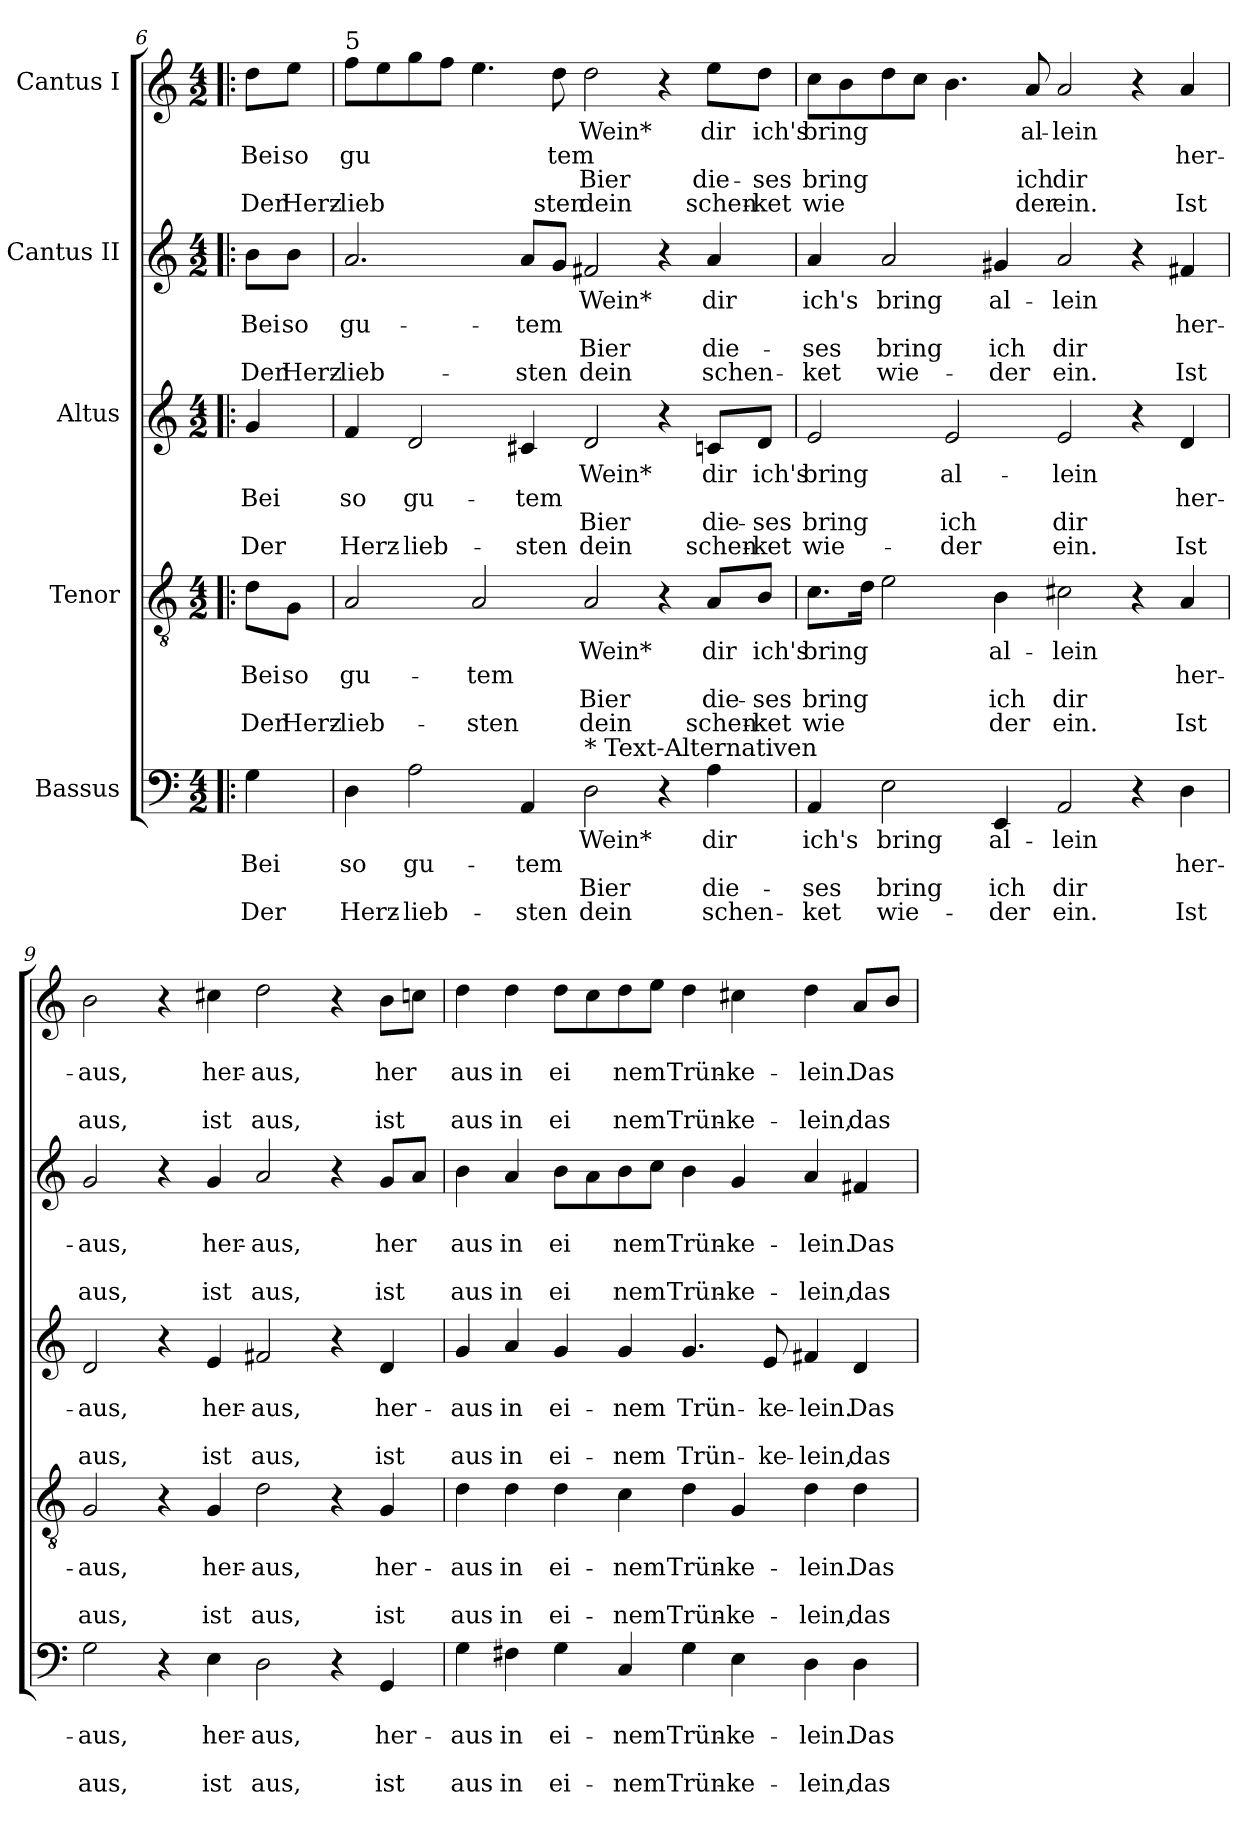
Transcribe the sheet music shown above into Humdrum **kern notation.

**kern	**text	**text	**text	**text	**kern	**text	**text	**text	**text	**kern	**text	**text	**text	**text	**kern	**text	**text	**text	**text	**kern	**text	**text	**text	**text
*part5	*part5	*part5	*part5	*part5	*part4	*part4	*part4	*part4	*part4	*part3	*part3	*part3	*part3	*part3	*part2	*part2	*part2	*part2	*part2	*part1	*part1	*part1	*part1	*part1
*staff5	*staff5	*staff5	*staff5	*staff5	*staff4	*staff4	*staff4	*staff4	*staff4	*staff3	*staff3	*staff3	*staff3	*staff3	*staff2	*staff2	*staff2	*staff2	*staff2	*staff1	*staff1	*staff1	*staff1	*staff1
*I"Bassus	*	*	*	*	*I"Tenor	*	*	*	*	*I"Altus	*	*	*	*	*I"Cantus II	*	*	*	*	*I"Cantus I	*	*	*	*
*clefF4	*	*	*	*	*clefGv2	*	*	*	*	*clefG2	*	*	*	*	*clefG2	*	*	*	*	*clefG2	*	*	*	*
*k[]	*	*	*	*	*k[]	*	*	*	*	*k[]	*	*	*	*	*k[]	*	*	*	*	*k[]	*	*	*	*
*M4/2	*	*	*	*	*M4/2	*	*	*	*	*M4/2	*	*	*	*	*M4/2	*	*	*	*	*M4/2	*	*	*	*
=6!|:	=6!|:	=6!|:	=6!|:	=6!|:	=6!|:	=6!|:	=6!|:	=6!|:	=6!|:	=6!|:	=6!|:	=6!|:	=6!|:	=6!|:	=6!|:	=6!|:	=6!|:	=6!|:	=6!|:	=6!|:	=6!|:	=6!|:	=6!|:	=6!|:
!	!	!LO:LY:b	!	!LO:LY:b	!	!	!LO:LY:b	!	!LO:LY:b	!	!	!LO:LY:b	!	!LO:LY:b	!	!	!LO:LY:b	!	!LO:LY:b	!	!	!LO:LY:b	!	!LO:LY:b
4G\	.	Bei	.	Der	8d\L	.	Bei	.	Der	4g/	.	Bei	.	Der	8b\L	.	Bei	.	Der	8dd\L	.	Bei	.	Der
!	!	!	!	!	!	!	!LO:LY:b	!	!LO:LY:b	!	!	!	!	!	!	!	!LO:LY:b	!	!LO:LY:b	!	!	!LO:LY:b	!	!LO:LY:b
.	.	.	.	.	8G\J	.	so	.	Herz-	.	.	.	.	.	8b\J	.	so	.	Herz-	8ee\J	.	so	.	Herz-
=7	=7	=7	=7	=7	=7	=7	=7	=7	=7	=7	=7	=7	=7	=7	=7	=7	=7	=7	=7	=7	=7	=7	=7	=7
!	!	!	!	!	!	!	!	!	!	!	!	!	!	!	!	!	!	!	!	!LO:TX:a:t=5	!	!	!	!
!	!	!LO:LY:b	!	!LO:LY:b	!	!	!LO:LY:b	!	!LO:LY:b	!	!	!LO:LY:b	!	!LO:LY:b	!	!	!LO:LY:b	!	!LO:LY:b	!	!	!LO:LY:b	!	!LO:LY:b
4D\	.	so	.	Herz-	2A/	.	gu-	.	lieb-	4f/	.	so	.	Herz-	2.a/	.	gu-	.	lieb-	8ff\L	.	gu	.	lieb
.	.	.	.	.	.	.	.	.	.	.	.	.	.	.	.	.	.	.	.	8ee\	.	.	.	.
!	!	!LO:LY:b	!	!LO:LY:b	!	!	!	!	!	!	!	!LO:LY:b	!	!LO:LY:b	!	!	!	!	!	!	!	!	!	!
2A\	.	gu-	.	lieb-	.	.	.	.	.	2d/	.	gu-	.	lieb-	.	.	.	.	.	8gg\	.	.	.	.
.	.	.	.	.	.	.	.	.	.	.	.	.	.	.	.	.	.	.	.	8ff\J	.	.	.	.
!	!	!	!	!	!	!	!LO:LY:b	!	!LO:LY:b	!	!	!	!	!	!	!	!	!	!	!	!	!	!	!
.	.	.	.	.	2A/	.	tem	.	sten	.	.	.	.	.	.	.	.	.	.	4.ee\	.	.	.	.
!	!	!LO:LY:b	!	!LO:LY:b	!	!	!	!	!	!	!	!LO:LY:b	!	!LO:LY:b	!	!	!LO:LY:b	!	!LO:LY:b	!	!	!	!	!
4AA/	.	tem	.	sten	.	.	.	.	.	4c#X/	.	tem	.	sten	8a/L	.	tem	.	sten	.	.	.	.	.
!	!	!	!	!	!	!	!	!	!	!	!	!	!	!	!	!	!	!	!	!	!	!LO:LY:b	!	!LO:LY:b
.	.	.	.	.	.	.	.	.	.	.	.	.	.	.	8g/J	.	.	.	.	8dd\	.	tem	.	sten
!LO:TX:a:t=* Text-Alternativen	!	!	!	!	!	!	!	!	!	!	!	!	!	!	!	!	!	!	!	!	!	!	!	!
!	!LO:LY:b	!	!LO:LY:b	!LO:LY:b	!	!LO:LY:b	!	!LO:LY:b	!LO:LY:b	!	!LO:LY:b	!	!LO:LY:b	!LO:LY:b	!	!LO:LY:b	!	!LO:LY:b	!LO:LY:b	!	!LO:LY:b	!	!LO:LY:b	!LO:LY:b
2D\	Wein*	.	Bier	dein	2A/	Wein*	.	Bier	dein	2d/	Wein*	.	Bier	dein	2f#X/	Wein*	.	Bier	dein	2dd\	Wein*	.	Bier	dein
4r	.	.	.	.	4r	.	.	.	.	4r	.	.	.	.	4r	.	.	.	.	4r	.	.	.	.
!	!LO:LY:b	!	!LO:LY:b	!LO:LY:b	!	!LO:LY:b	!	!LO:LY:b	!LO:LY:b	!	!LO:LY:b	!	!LO:LY:b	!LO:LY:b	!	!LO:LY:b	!	!LO:LY:b	!LO:LY:b	!	!LO:LY:b	!	!LO:LY:b	!LO:LY:b
4A\	dir	.	die-	schen-	8A/L	dir	.	die-	schen-	8cn/L	dir	.	die-	schen-	4a/	dir	.	die-	schen-	8ee\L	dir	.	die-	schen-
!	!	!	!	!	!	!LO:LY:b	!	!LO:LY:b	!LO:LY:b	!	!LO:LY:b	!	!LO:LY:b	!LO:LY:b	!	!	!	!	!	!	!LO:LY:b	!	!LO:LY:b	!LO:LY:b
.	.	.	.	.	8B/J	ich's	.	ses	ket	8d/J	ich's	.	ses	ket	.	.	.	.	.	8dd\J	ich's	.	ses	ket
!!LO:PB:g=z
=8	=8	=8	=8	=8	=8	=8	=8	=8	=8	=8	=8	=8	=8	=8	=8	=8	=8	=8	=8	=8	=8	=8	=8	=8
!	!LO:LY:b	!	!LO:LY:b	!LO:LY:b	!	!LO:LY:b	!	!LO:LY:b	!LO:LY:b	!	!LO:LY:b	!	!LO:LY:b	!LO:LY:b	!	!LO:LY:b	!	!LO:LY:b	!LO:LY:b	!	!LO:LY:b	!	!LO:LY:b	!LO:LY:b
4AA/	ich's	.	ses	ket	8.c\L	bring	.	bring	wie	2e/	bring	.	bring	wie-	4a/	ich's	.	ses	ket	8cc\L	bring	.	bring	wie
.	.	.	.	.	.	.	.	.	.	.	.	.	.	.	.	.	.	.	.	8b\	.	.	.	.
!	!	!	!	!	!	!	!	!	!LO:LY:b	!	!	!	!	!	!	!	!	!	!	!	!	!	!	!
.	.	.	.	.	16d\Jk	.	.	.	-	.	.	.	.	.	.	.	.	.	.	.	.	.	.	.
!	!LO:LY:b	!	!LO:LY:b	!LO:LY:b	!	!	!	!	!	!	!	!	!	!	!	!LO:LY:b	!	!LO:LY:b	!LO:LY:b	!	!	!	!	!
2E\	bring	.	bring	wie-	2e\	.	.	.	.	.	.	.	.	.	2a/	bring	.	bring	wie-	8dd\	.	.	.	.
.	.	.	.	.	.	.	.	.	.	.	.	.	.	.	.	.	.	.	.	8cc\J	.	.	.	.
!	!	!	!	!	!	!	!	!	!	!	!LO:LY:b	!	!LO:LY:b	!LO:LY:b	!	!	!	!	!	!	!	!	!	!
.	.	.	.	.	.	.	.	.	.	2e/	al-	.	ich	der	.	.	.	.	.	4.b\	.	.	.	.
!	!LO:LY:b	!	!LO:LY:b	!LO:LY:b	!	!LO:LY:b	!	!LO:LY:b	!LO:LY:b	!	!	!	!	!	!	!LO:LY:b	!	!LO:LY:b	!LO:LY:b	!	!	!	!	!
4EE/	al-	.	ich	der	4B\	al-	.	ich	der	.	.	.	.	.	4g#X/	al-	.	ich	der	.	.	.	.	.
!	!	!	!	!	!	!	!	!	!	!	!	!	!	!	!	!	!	!	!	!	!LO:LY:b	!	!LO:LY:b	!LO:LY:b
.	.	.	.	.	.	.	.	.	.	.	.	.	.	.	.	.	.	.	.	8a/	al-	.	ich	der
!	!LO:LY:b	!	!LO:LY:b	!LO:LY:b	!	!LO:LY:b	!	!LO:LY:b	!LO:LY:b	!	!LO:LY:b	!	!LO:LY:b	!LO:LY:b	!	!LO:LY:b	!	!LO:LY:b	!LO:LY:b	!	!LO:LY:b	!	!LO:LY:b	!LO:LY:b
2AA/	lein	.	dir	ein.	2c#X\	lein	.	dir	ein.	2e/	lein	.	dir	ein.	2a/	lein	.	dir	ein.	2a/	lein	.	dir	ein.
4r	.	.	.	.	4r	.	.	.	.	4r	.	.	.	.	4r	.	.	.	.	4r	.	.	.	.
!	!	!LO:LY:b	!	!LO:LY:b	!	!	!LO:LY:b	!	!LO:LY:b	!	!	!LO:LY:b	!	!LO:LY:b	!	!	!LO:LY:b	!	!LO:LY:b	!	!	!LO:LY:b	!	!LO:LY:b
4D\	.	her-	.	Ist	4A/	.	her-	.	Ist	4d/	.	her-	.	Ist	4f#X/	.	her-	.	Ist	4a/	.	her-	.	Ist
=9	=9	=9	=9	=9	=9	=9	=9	=9	=9	=9	=9	=9	=9	=9	=9	=9	=9	=9	=9	=9	=9	=9	=9	=9
!	!	!LO:LY:b	!	!LO:LY:b	!	!	!LO:LY:b	!	!LO:LY:b	!	!	!LO:LY:b	!	!LO:LY:b	!	!	!LO:LY:b	!	!LO:LY:b	!	!	!LO:LY:b	!	!LO:LY:b
2G\	.	aus,	.	aus,	2G/	.	aus,	.	aus,	2d/	.	aus,	.	aus,	2g/	.	aus,	.	aus,	2b\	.	aus,	.	aus,
4r	.	.	.	.	4r	.	.	.	.	4r	.	.	.	.	4r	.	.	.	.	4r	.	.	.	.
!	!	!LO:LY:b	!	!LO:LY:b	!	!	!LO:LY:b	!	!LO:LY:b	!	!	!LO:LY:b	!	!LO:LY:b	!	!	!LO:LY:b	!	!LO:LY:b	!	!	!LO:LY:b	!	!LO:LY:b
4E\	.	her-	.	ist	4G/	.	her-	.	ist	4e/	.	her-	.	ist	4g/	.	her-	.	ist	4cc#X\	.	her-	.	ist
!	!	!LO:LY:b	!	!LO:LY:b	!	!	!LO:LY:b	!	!LO:LY:b	!	!	!LO:LY:b	!	!LO:LY:b	!	!	!LO:LY:b	!	!LO:LY:b	!	!	!LO:LY:b	!	!LO:LY:b
2D\	.	aus,	.	aus,	2d\	.	aus,	.	aus,	2f#X/	.	aus,	.	aus,	2a/	.	aus,	.	aus,	2dd\	.	aus,	.	aus,
4r	.	.	.	.	4r	.	.	.	.	4r	.	.	.	.	4r	.	.	.	.	4r	.	.	.	.
!	!	!LO:LY:b	!	!LO:LY:b	!	!	!LO:LY:b	!	!LO:LY:b	!	!	!LO:LY:b	!	!LO:LY:b	!	!	!LO:LY:b	!	!LO:LY:b	!	!	!LO:LY:b	!	!LO:LY:b
4GG/	.	her-	.	ist	4G/	.	her-	.	ist	4d/	.	her-	.	ist	8g/L	.	her	.	ist	8b\L	.	her	.	ist
.	.	.	.	.	.	.	.	.	.	.	.	.	.	.	8a/J	.	.	.	.	8ccn\J	.	.	.	.
=10	=10	=10	=10	=10	=10	=10	=10	=10	=10	=10	=10	=10	=10	=10	=10	=10	=10	=10	=10	=10	=10	=10	=10	=10
!	!	!LO:LY:b	!	!LO:LY:b	!	!	!LO:LY:b	!	!LO:LY:b	!	!	!LO:LY:b	!	!LO:LY:b	!	!	!LO:LY:b	!	!LO:LY:b	!	!	!LO:LY:b	!	!LO:LY:b
4G\	.	aus	.	aus	4d\	.	aus	.	aus	4g/	.	aus	.	aus	4b\	.	aus	.	aus	4dd\	.	aus	.	aus
!	!	!LO:LY:b	!	!LO:LY:b	!	!	!LO:LY:b	!	!LO:LY:b	!	!	!LO:LY:b	!	!LO:LY:b	!	!	!LO:LY:b	!	!LO:LY:b	!	!	!LO:LY:b	!	!LO:LY:b
4F#X\	.	in	.	in	4d\	.	in	.	in	4a/	.	in	.	in	4a/	.	in	.	in	4dd\	.	in	.	in
!	!	!LO:LY:b	!	!LO:LY:b	!	!	!LO:LY:b	!	!LO:LY:b	!	!	!LO:LY:b	!	!LO:LY:b	!	!	!LO:LY:b	!	!LO:LY:b	!	!	!LO:LY:b	!	!LO:LY:b
4G\	.	ei-	.	ei-	4d\	.	ei-	.	ei-	4g/	.	ei-	.	ei-	8b\L	.	ei	.	ei	8dd\L	.	ei	.	ei
!	!	!	!	!	!	!	!	!	!	!	!	!	!	!	!	!	!LO:LY:b	!	!LO:LY:b	!	!	!LO:LY:b	!	!LO:LY:b
.	.	.	.	.	.	.	.	.	.	.	.	.	.	.	8a\	.	-	.	-	8cc\	.	-	.	-
!	!	!LO:LY:b	!	!LO:LY:b	!	!	!LO:LY:b	!	!LO:LY:b	!	!	!LO:LY:b	!	!LO:LY:b	!	!	!LO:LY:b	!	!LO:LY:b	!	!	!LO:LY:b	!	!LO:LY:b
4C/	.	nem	.	nem	4c\	.	nem	.	nem	4g/	.	nem	.	nem	8b\	.	nem	.	nem	8dd\	.	nem	.	nem
.	.	.	.	.	.	.	.	.	.	.	.	.	.	.	8cc\J	.	.	.	.	8ee\J	.	.	.	.
!	!	!LO:LY:b	!	!LO:LY:b	!	!	!LO:LY:b	!	!LO:LY:b	!	!	!LO:LY:b	!	!LO:LY:b	!	!	!LO:LY:b	!	!LO:LY:b	!	!	!LO:LY:b	!	!LO:LY:b
4G\	.	Trün-	.	Trün-	4d\	.	Trün-	.	Trün-	4.g/	.	Trün-	.	Trün-	4b\	.	Trün-	.	Trün-	4dd\	.	Trün-	.	Trün-
!	!	!LO:LY:b	!	!LO:LY:b	!	!	!LO:LY:b	!	!LO:LY:b	!	!	!	!	!	!	!	!LO:LY:b	!	!LO:LY:b	!	!	!LO:LY:b	!	!LO:LY:b
4E\	.	ke-	.	ke-	4G/	.	ke-	.	ke-	.	.	.	.	.	4g/	.	ke-	.	ke-	4cc#X\	.	ke-	.	ke-
!	!	!	!	!	!	!	!	!	!	!	!	!LO:LY:b	!	!LO:LY:b	!	!	!	!	!	!	!	!	!	!
.	.	.	.	.	.	.	.	.	.	8e/	.	ke-	.	ke-	.	.	.	.	.	.	.	.	.	.
!	!	!LO:LY:b	!	!LO:LY:b	!	!	!LO:LY:b	!	!LO:LY:b	!	!	!LO:LY:b	!	!LO:LY:b	!	!	!LO:LY:b	!	!LO:LY:b	!	!	!LO:LY:b	!	!LO:LY:b
4D\	.	lein.	.	lein,	4d\	.	lein.	.	lein,	4f#X/	.	lein.	.	lein,	4a/	.	lein.	.	lein,	4dd\	.	lein.	.	lein,
!	!	!LO:LY:b	!	!LO:LY:b	!	!	!LO:LY:b	!	!LO:LY:b	!	!	!LO:LY:b	!	!LO:LY:b	!	!	!LO:LY:b	!	!LO:LY:b	!	!	!LO:LY:b	!	!LO:LY:b
4D\	.	Das	.	das	4d\	.	Das	.	das	4d/	.	Das	.	das	4f#X/	.	Das	.	das	8a/L	.	Das	.	das
.	.	.	.	.	.	.	.	.	.	.	.	.	.	.	.	.	.	.	.	8b/J	.	.	.	.
=	=	=	=	=	=	=	=	=	=	=	=	=	=	=	=	=	=	=	=	=	=	=	=	=
*-	*-	*-	*-	*-	*-	*-	*-	*-	*-	*-	*-	*-	*-	*-	*-	*-	*-	*-	*-	*-	*-	*-	*-	*-
